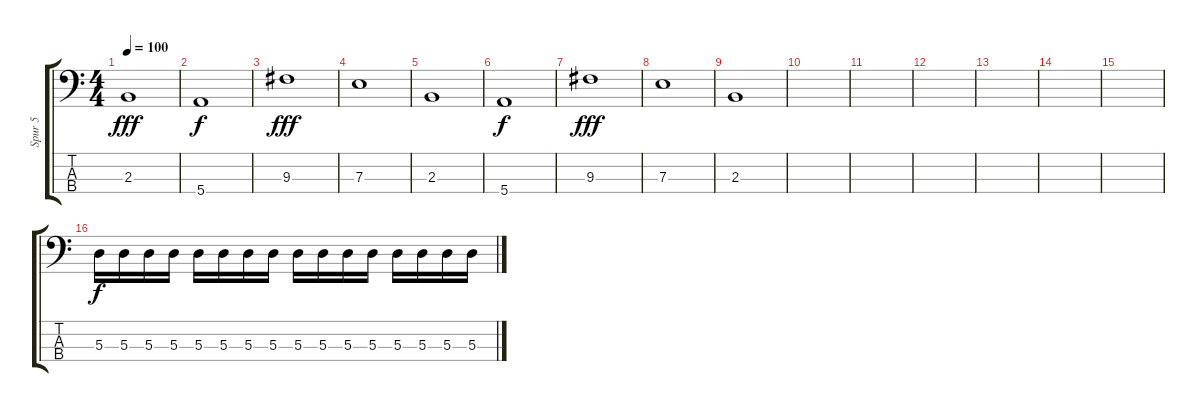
\track ("Spur 5" "Spur 5") {instrument electricbassfinger}
\staff {score tabs}
\tuning (G2 D2 A1 E1) {hide}
\ts (4 4)
\tempo 100
\clef f4
\ks c
2.3.1{dy fff} |
5.4.1{dy f} |
9.3.1{dy fff} |
7.3.1 |
2.3.1 |
5.4.1{dy f} |
9.3.1{dy fff} |
7.3.1 |
2.3.1 |
|
|
|
|
|
|
5.3.16{dy f} 5.3.16 5.3.16 5.3.16 5.3.16 5.3.16 5.3.16 5.3.16 5.3.16 5.3.16 5.3.16 5.3.16 5.3.16 5.3.16 5.3.16 5.3.16
